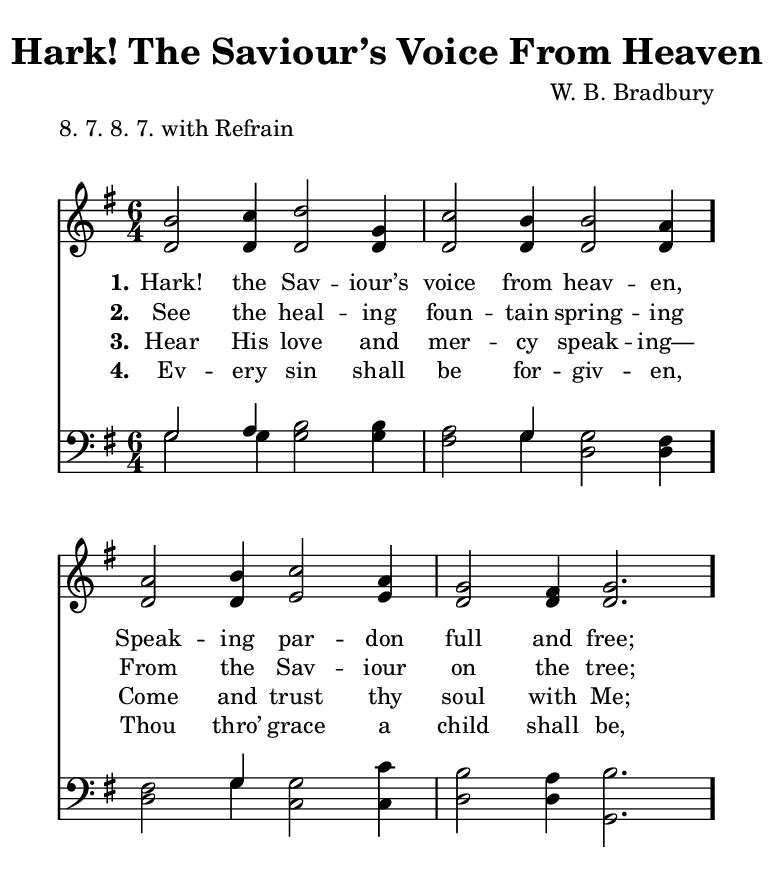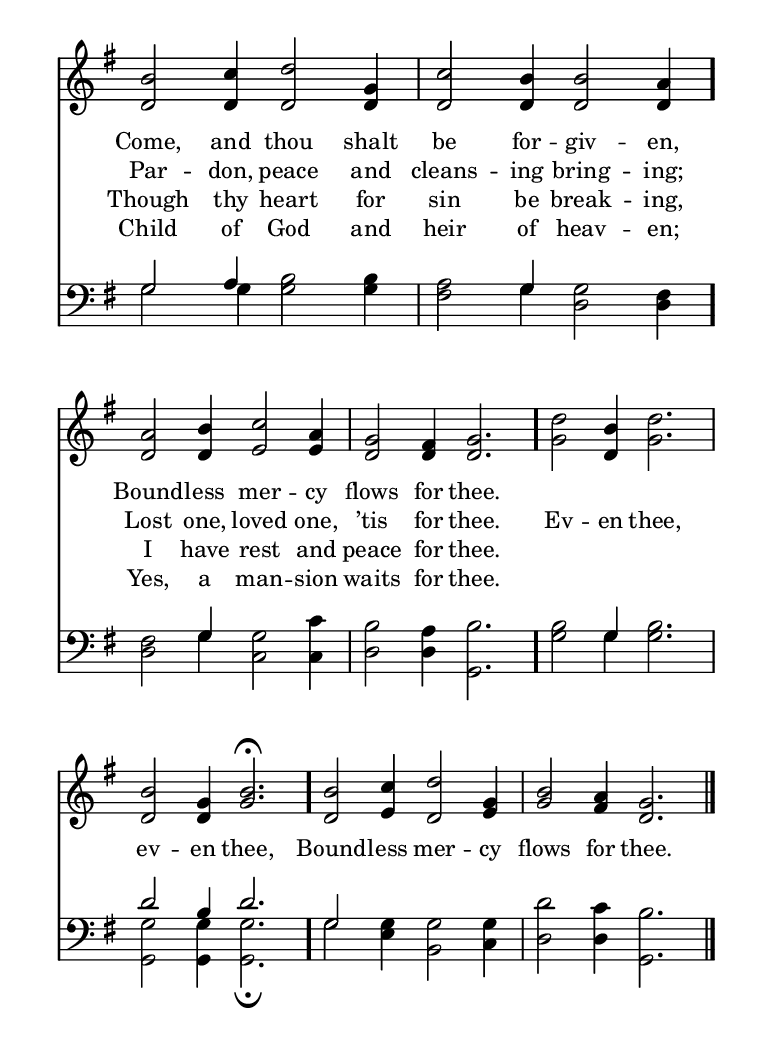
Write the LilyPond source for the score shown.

\include "common/global.ily"
\paper {
  \include "common/paper.ily"
  ragged-bottom = ##t
  ragged-last-bottom = ##t
  systems-per-page = ##f
  %page-count = ##f
}

\header{
  hymnnumber = "86"
  title = "Hark! The Saviour’s Voice From Heaven"
  tunename = "Even Me"
  meter = "8. 7. 8. 7. with Refrain"
  %poet = ""
  composer = "W. B. Bradbury"
  %copyright = ""
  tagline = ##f
}

% for fermata in MIDI
ta = { \tempo 4=140 }
tb = { \tempo 4=70  }

patternAA = { \ta c2 c4 }

patternBA = { \ta c2 c4 c2 c4 | c2 c4 c2. }

patternCA = { \ta c2 c4 c2. | c2 c4 \tb c2. \ta }

global = {
  \include "common/overrides.ily"
  \override Staff.TimeSignature.style = #'numbered
  \time 6/4
  \override Score.MetronomeMark.transparent = ##t % hide all fermata changes too
  \ta
  \key g \major
  %\partial 4
  \autoBeamOff
}

notesSoprano = {
\global
\relative c'' {

  \changePitch \patternAA { b c d g, | c b b a }
  \changePitch \patternBA { a b c a | g fis g }
  \changePitch \patternAA { b c d g, | c b b a }
  \changePitch \patternBA { a b c a | g fis g }

  \changePitch \patternCA { d' b d | b g b \fermata }
  \changePitch \patternBA { b c d g, | b a g }

  \bar "|."

}
}

notesAlto = {
\global
\relative e' {

  \changePitch \patternAA { d d d d | d d d d }
  \changePitch \patternBA { d d e e | d d d }
  \changePitch \patternAA { d d d d | d d d d }
  \changePitch \patternBA { d d e e | d d d }

  \changePitch \patternCA { g d g | d d g }
  \changePitch \patternBA { d e d e | g fis d }

}
}

notesTenor = {
\global
\relative a {

  \changePitch \patternAA { g a b b | a g g fis }
  \changePitch \patternBA { fis g g c | b a b }
  \changePitch \patternAA { g a b b | a g g fis }
  \changePitch \patternBA { fis g g c | b a b }

  \changePitch \patternCA { b g b | d b d }
  \changePitch \patternBA { g, g g g | d' c b }

}
}

notesBass = {
\global
\relative f {

  \changePitch \patternAA { g g g g | fis g d d }
  \changePitch \patternBA { d | g c, c | d d g, }
  \changePitch \patternAA { g' g g g | fis g d d }
  \changePitch \patternBA { d g c, c | d d g, }

  \changePitch \patternCA { g' g g | < g g, > < g g, > < g g, > \fermata }
  \changePitch \patternBA { g e b c | d d g, }

}
}

Refrain = \lyricmode {

Ev -- en thee, ev -- en thee, \bar "."
Bound -- less mer -- cy flows for thee.

}

wordsA = \lyricmode {
\set stanza = "1."

Hark! the Sav -- iour’s voice from heav -- en, \bar "."
Speak -- ing par -- don full and free; \bar "."
Come, and thou shalt be for -- giv -- en, \bar "."
Bound -- less mer -- cy flows for thee. \bar "."

}

wordsB = \lyricmode {
\set stanza = "2."

See the heal -- ing foun -- tain spring -- ing
From the Sav -- iour on the tree;
Par -- don, peace and cleans -- ing bring -- ing;
Lost one, loved one, ’tis for thee.

\Refrain

}

wordsC = \lyricmode {
\set stanza = "3."

Hear His love and mer -- cy speak -- ing—
Come and trust thy soul with Me;
Though thy heart for sin be break -- ing,
I have rest and peace for thee.

}

wordsD = \lyricmode {
\set stanza = "4."

Ev -- ery sin shall be for -- giv -- en,
Thou thro’ grace a child shall be,
Child of God and heir of heav -- en;
Yes, a man -- sion waits for thee.

}

\score {
  \context ChoirStaff <<
    \context Staff = upper <<
      \set Staff.autoBeaming = ##f
      \set ChoirStaff.systemStartDelimiter = #'SystemStartBar
      \set ChoirStaff.printPartCombineTexts = ##f
      \partcombine #'(2 . 9) \notesSoprano \notesAlto
      \context NullVoice = sopranos { \voiceOne << \notesSoprano >> }
      \context NullVoice = altos { \voiceTwo << \notesAlto >> }
      \context Lyrics = one   \lyricsto sopranos \wordsA
      \context Lyrics = two   \lyricsto sopranos \wordsB
      \context Lyrics = three \lyricsto sopranos \wordsC
      \context Lyrics = four  \lyricsto sopranos \wordsD
    >>
    \context Staff = men <<
      \clef bass
      \set ChoirStaff.printPartCombineTexts = ##f
      \partcombine #'(2 . 9) \notesTenor \notesBass
      \context NullVoice = tenors { \voiceOne << \notesTenor >> }
      \context NullVoice = basses { \voiceTwo << \notesBass >> }
    >>
  >>
  \layout {
    \include "common/layout.ily"
  }
  \midi{
    \include "common/midi.ily"
  }
}

\version "2.19.49"  % necessary for upgrading to future LilyPond versions.

% vi:set et ts=2 sw=2 ai nocindent syntax=lilypond:
